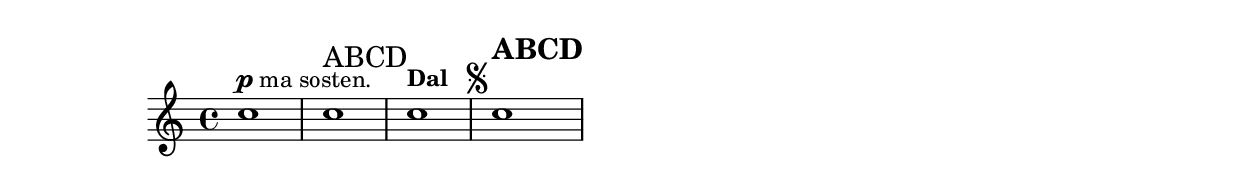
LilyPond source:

\version "1.7.18"

\header { texidoc = "@cindex Textscript
Test font selection and scm text markup. "
}

\score{
  \notes\relative c''{
    \property Voice . TextScript \override #'font-shape = #'upright
    c1^\markup { \dynamic "p" "ma sosten." }  
    c^\markup \huge "ABCD" 
    \property Voice . TextScript \override #'font-series = #'bold
    c^\markup { \bold "Dal" " " \raise #0.8 \musicglyph #"scripts-segno" }
    c^\markup \huge "ABCD"
  }
	\paper{ }
}
%% new-chords-done %%
